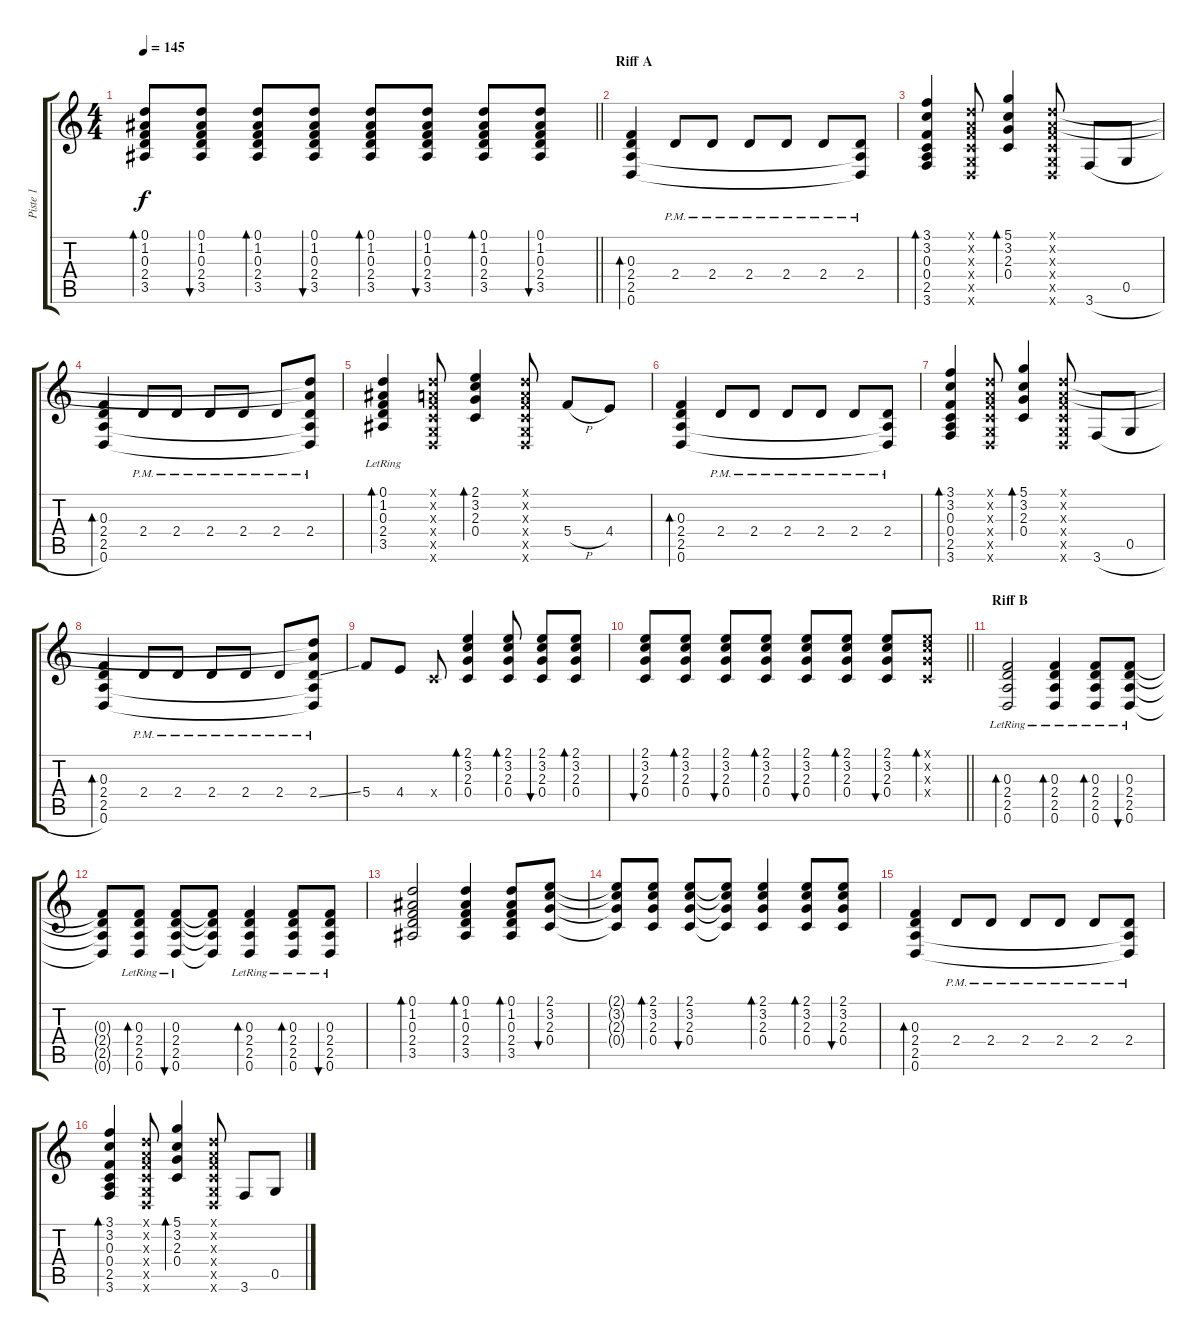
\track ("Piste 1" "Piste 1") {instrument acousticguitarsteel}
\staff {score tabs}
\tuning (D4 A3 F3 C3 G2 D2) {hide}
\ts (4 4)
\tempo 145
\clef g2
\barLineRight lightlight
\ks c
(0.1 1.2 0.3 2.4 3.5).8{bd 60 dy f} (0.1 1.2 0.3 2.4 3.5).8{bu 60} (0.1 1.2 0.3 2.4 3.5).8{bd 60} (0.1 1.2 0.3 2.4 3.5).8{bu 60} (0.1 1.2 0.3 2.4 3.5).8{bd 60} (0.1 1.2 0.3 2.4 3.5).8{bu 60} (0.1 1.2 0.3 2.4 3.5).8{bd 60} (0.1 1.2 0.3 2.4 3.5).8{bu 60} |
\section ("" "Riff A")
(0.3 2.4 2.5 0.6).4{bd 60} 2.4{pm}.8 2.4{pm}.8 2.4{pm}.8 2.4{pm}.8 2.4{pm}.8 (2.4{pm} 2.5{t} 0.6{t}).8 |
(3.1 3.2 0.3 0.4 2.5 3.6).4{bd 60} (0.1{x} 0.2{x} 0.3{x} 0.4{x} 0.5{x} 0.6{x}).8 (5.1 3.2 2.3 0.4).4{bd 60} (0.1{x} 0.2{x} 0.3{x} 0.4{x} 0.5{x} 0.6{x}).8 3.6{h}.8 0.5.8 |
(0.3 2.4 2.5 0.6).4{bd 60} 2.4{pm}.8 2.4{pm}.8 2.4{pm}.8 2.4{pm}.8 2.4{pm}.8 (0.1{t} 0.2{t} 2.4{pm} 2.5{t} 0.6{t}).8 |
(0.1{lr} 1.2{lr} 0.3{lr} 2.4{lr} 3.5{lr}).4{bd 60} (0.1{x} 0.2{x} 0.3{x} 0.4{x} 0.5{x} 0.6{x}).8 (2.1 3.2 2.3 0.4).4{bd 60} (0.1{x} 0.2{x} 0.3{x} 0.4{x} 0.5{x} 0.6{x}).8 5.4{h}.8 4.4.8 |
(0.3 2.4 2.5 0.6).4{bd 60} 2.4{pm}.8 2.4{pm}.8 2.4{pm}.8 2.4{pm}.8 2.4{pm}.8 (2.4{pm} 2.5{t} 0.6{t}).8 |
(3.1 3.2 0.3 0.4 2.5 3.6).4{bd 60} (0.1{x} 0.2{x} 0.3{x} 0.4{x} 0.5{x} 0.6{x}).8 (5.1 3.2 2.3 0.4).4{bd 60} (0.1{x} 0.2{x} 0.3{x} 0.4{x} 0.5{x} 0.6{x}).8 3.6{h}.8 0.5.8 |
(0.3 2.4 2.5 0.6).4{bd 60} 2.4{pm}.8 2.4{pm}.8 2.4{pm}.8 2.4{pm}.8 2.4{pm}.8 (0.1{t} 0.2{t} 2.4{ss pm} 2.5{t} 0.6{t}).8 |
5.4.8 4.4.8 0.4{x}.8 (2.1 3.2 2.3 0.4).4{bd 60} (2.1 3.2 2.3 0.4).8{bd 60} (2.1 3.2 2.3 0.4).8{bu 60} (2.1 3.2 2.3 0.4).8{bd 60} |
\barLineRight lightlight
(2.1 3.2 2.3 0.4).8{bu 60} (2.1 3.2 2.3 0.4).8{bd 60} (2.1 3.2 2.3 0.4).8{bu 60} (2.1 3.2 2.3 0.4).8{bd 60} (2.1 3.2 2.3 0.4).8{bu 60} (2.1 3.2 2.3 0.4).8{bd 60} (2.1 3.2 2.3 0.4).8{bu 60} (2.1{x} 3.2{x} 2.3{x} 0.4{x}).8{bd 60} |
\section ("" "Riff B")
(0.3{lr} 2.4{lr} 2.5{lr} 0.6{lr}).2{bd 60} (0.3{lr} 2.4{lr} 2.5{lr} 0.6{lr}).4{bd 60} (0.3{lr} 2.4{lr} 2.5{lr} 0.6{lr}).8{bd 60} (0.3{lr} 2.4{lr} 2.5{lr} 0.6{lr}).8{bu 60} |
(0.3{t} 2.4{t} 2.5{t} 0.6{t}).8 (0.3{lr} 2.4{lr} 2.5{lr} 0.6{lr}).8{bd 60} (0.3{lr} 2.4{lr} 2.5{lr} 0.6{lr}).8{bu 60} (0.3{t} 2.4{t} 2.5{t} 0.6{t}).8 (0.3{lr} 2.4{lr} 2.5{lr} 0.6{lr}).4{bd 60} (0.3{lr} 2.4{lr} 2.5{lr} 0.6{lr}).8{bd 60} (0.3{lr} 2.4{lr} 2.5{lr} 0.6{lr}).8{bu 60} |
(0.1 1.2 0.3 2.4 3.5).2{bd 60} (0.1 1.2 0.3 2.4 3.5).4{bd 60} (0.1 1.2 0.3 2.4 3.5).8{bd 60} (2.1 3.2 2.3 0.4).8{bu 60} |
(2.1{t} 3.2{t} 2.3{t} 0.4{t}).8 (2.1 3.2 2.3 0.4).8{bd 60} (2.1 3.2 2.3 0.4).8{bu 60} (2.1{t} 3.2{t} 2.3{t} 0.4{t}).8 (2.1 3.2 2.3 0.4).4{bd 60} (2.1 3.2 2.3 0.4).8{bd 60} (2.1 3.2 2.3 0.4).8{bu 60} |
(0.3 2.4 2.5 0.6).4{bd 60} 2.4{pm}.8 2.4{pm}.8 2.4{pm}.8 2.4{pm}.8 2.4{pm}.8 (2.4{pm} 2.5{t} 0.6{t}).8 |
(3.1 3.2 0.3 0.4 2.5 3.6).4{bd 60} (0.1{x} 0.2{x} 0.3{x} 0.4{x} 0.5{x} 0.6{x}).8 (5.1 3.2 2.3 0.4).4{bd 60} (0.1{x} 0.2{x} 0.3{x} 0.4{x} 0.5{x} 0.6{x}).8 3.6{h}.8 0.5.8
